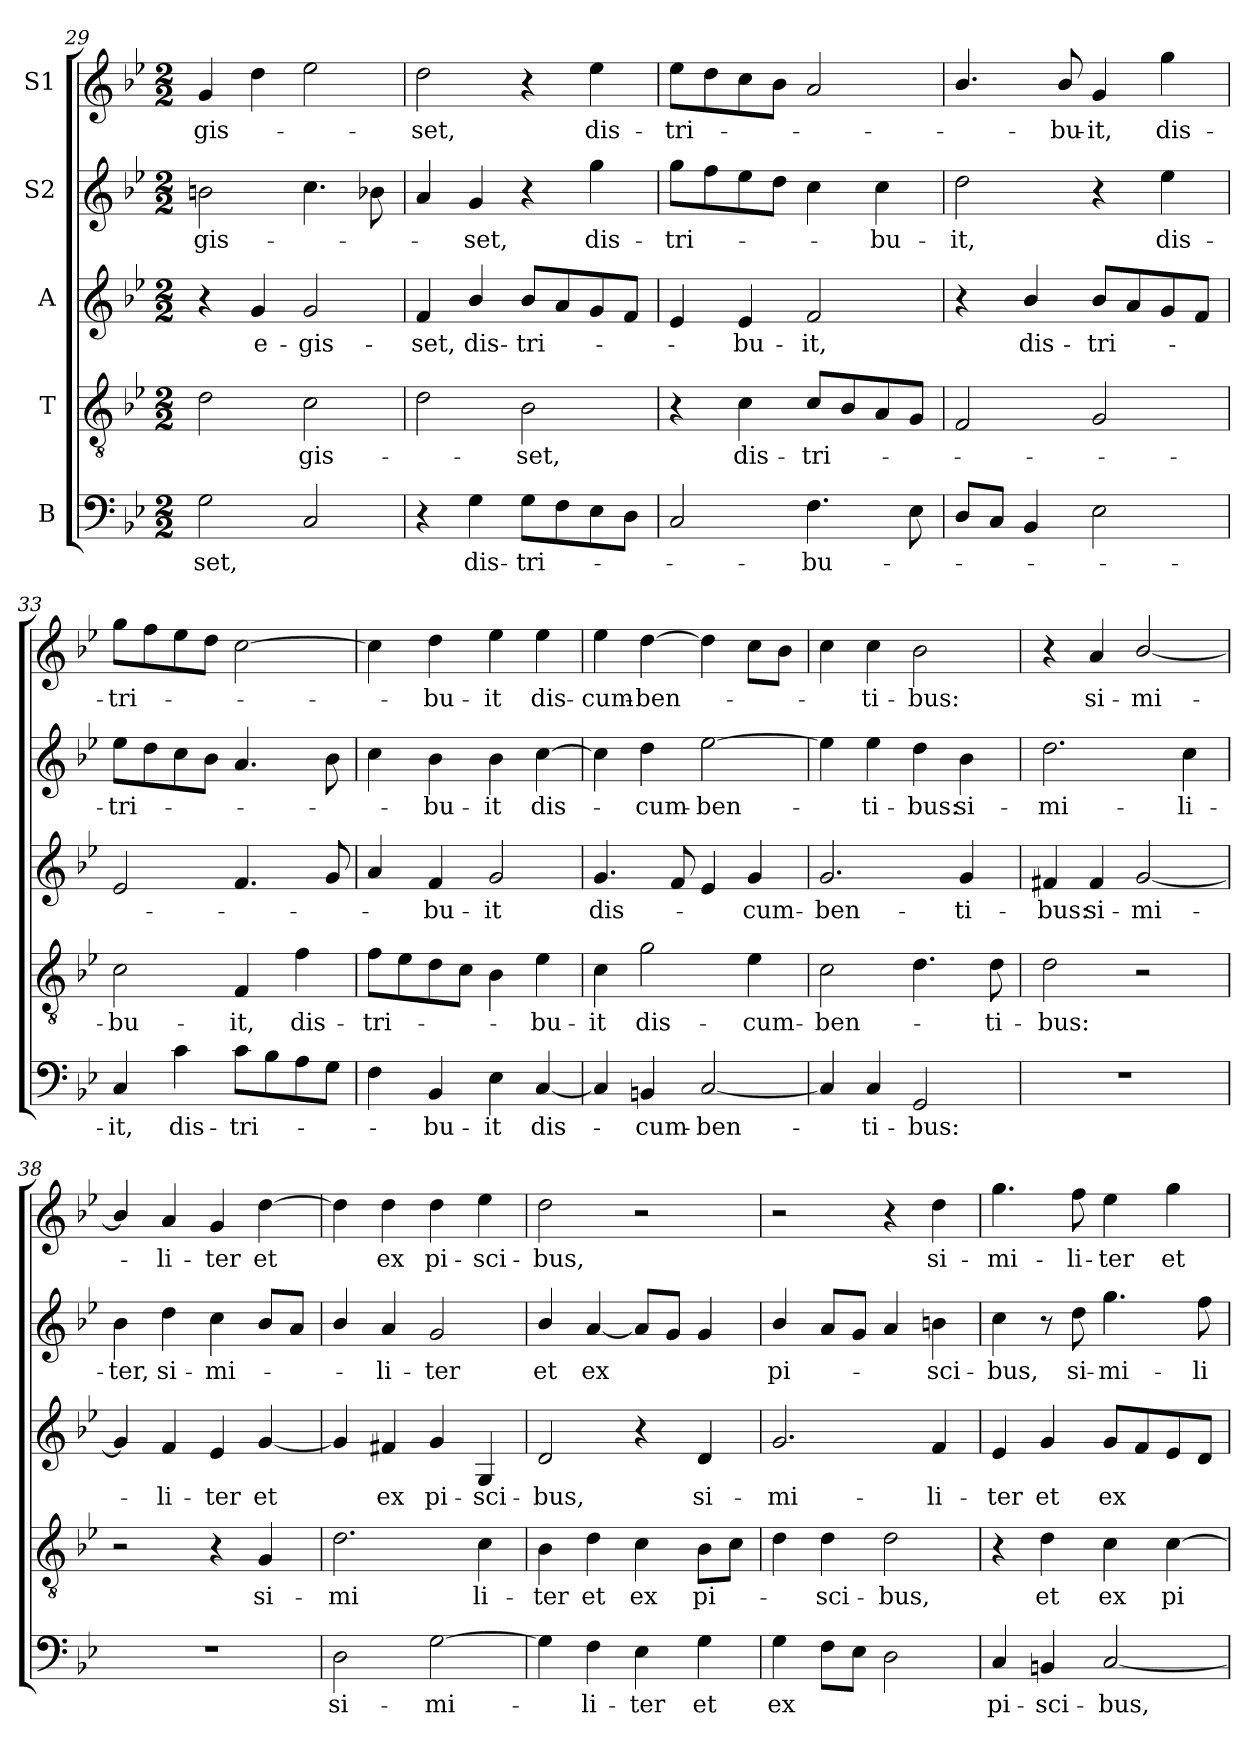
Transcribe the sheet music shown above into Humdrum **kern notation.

**kern	**text	**kern	**text	**kern	**text	**kern	**text	**kern	**text
*part5	*part5	*part4	*part4	*part3	*part3	*part2	*part2	*part1	*part1
*staff5	*staff5	*staff4	*staff4	*staff3	*staff3	*staff2	*staff2	*staff1	*staff1
*I"B	*	*I"T	*	*I"A	*	*I"S2	*	*I"S1	*
*clefF4	*	*clefGv2	*	*clefG2	*	*clefG2	*	*clefG2	*
*k[b-e-]	*	*k[b-e-]	*	*k[b-e-]	*	*k[b-e-]	*	*k[b-e-]	*
*B-:	*	*B-:	*	*B-:	*	*B-:	*	*B-:	*
*M2/2	*	*M2/2	*	*M2/2	*	*M2/2	*	*M2/2	*
=29	=29	=29	=29	=29	=29	=29	=29	=29	=29
!	!LO:LY:b	!	!	!	!	!	!LO:LY:b	!	!LO:LY:b
2G\	-set,	2d\	.	4r	.	2bn\	-gis-	4g/	-gis-
!	!	!	!	!	!LO:LY:b	!	!	!	!
.	.	.	.	4g/	e-	.	.	4dd\	.
!	!	!	!LO:LY:b	!	!LO:LY:b	!	!	!	!
2C/	.	2c\	-gis-	2g/	-gis-	4.cc\	.	2ee-\	.
.	.	.	.	.	.	8b-\	.	.	.
=30	=30	=30	=30	=30	=30	=30	=30	=30	=30
!	!	!	!	!	!LO:LY:b	!	!	!	!LO:LY:b
4r	.	2d\	.	4f/	-set,	4a/	.	2dd\	-set,
!	!LO:LY:b	!	!	!	!LO:LY:b	!	!LO:LY:b	!	!
4G\	dis-	.	.	4b-/	dis-	4g/	-set,	.	.
!	!LO:LY:b	!	!LO:LY:b	!	!LO:LY:b	!	!	!	!
8G\L	-tri-	2B-\	-set,	8b-/L	-tri-	4r	.	4r	.
8F\	.	.	.	8a/	.	.	.	.	.
!	!	!	!	!	!	!	!LO:LY:b	!	!LO:LY:b
8E-\	.	.	.	8g/	.	4gg\	dis-	4ee-\	dis-
8D\J	.	.	.	8f/J	.	.	.	.	.
=31	=31	=31	=31	=31	=31	=31	=31	=31	=31
!	!	!	!	!	!	!	!LO:LY:b	!	!LO:LY:b
2C/	.	4r	.	4e-/	.	8gg\L	-tri-	8ee-\L	-tri-
.	.	.	.	.	.	8ff\	.	8dd\	.
!	!	!	!LO:LY:b	!	!LO:LY:b	!	!	!	!
.	.	4c\	dis-	4e-/	-bu-	8ee-\	.	8cc\	.
.	.	.	.	.	.	8dd\J	.	8b-\J	.
!	!LO:LY:b	!	!LO:LY:b	!	!LO:LY:b	!	!	!	!
4.F\	-bu-	8c/L	-tri-	2f/	-it,	4cc\	.	2a/	.
.	.	8B-/	.	.	.	.	.	.	.
!	!	!	!	!	!	!	!LO:LY:b	!	!
.	.	8A/	.	.	.	4cc\	-bu-	.	.
8E-\	.	8G/J	.	.	.	.	.	.	.
=32	=32	=32	=32	=32	=32	=32	=32	=32	=32
!	!	!	!	!	!	!	!LO:LY:b	!	!
8D/L	.	2F/	.	4r	.	2dd\	-it,	4.b-/	.
8C/J	.	.	.	.	.	.	.	.	.
!	!	!	!	!	!LO:LY:b	!	!	!	!
4BB-/	.	.	.	4b-/	dis-	.	.	.	.
!	!	!	!	!	!	!	!	!	!LO:LY:b
.	.	.	.	.	.	.	.	8b-/	-bu-
!	!	!	!	!	!LO:LY:b	!	!	!	!LO:LY:b
2E-\	.	2G/	.	8b-/L	-tri-	4r	.	4g/	-it,
.	.	.	.	8a/	.	.	.	.	.
!	!	!	!	!	!	!	!LO:LY:b	!	!LO:LY:b
.	.	.	.	8g/	.	4ee-\	dis-	4gg\	dis-
.	.	.	.	8f/J	.	.	.	.	.
=33	=33	=33	=33	=33	=33	=33	=33	=33	=33
!	!LO:LY:b	!	!LO:LY:b	!	!	!	!LO:LY:b	!	!LO:LY:b
4C/	-it,	2c\	-bu-	2e-/	.	8ee-\L	-tri-	8gg\L	-tri-
.	.	.	.	.	.	8dd\	.	8ff\	.
!	!LO:LY:b	!	!	!	!	!	!	!	!
4c\	dis-	.	.	.	.	8cc\	.	8ee-\	.
.	.	.	.	.	.	8b-\J	.	8dd\J	.
!	!LO:LY:b	!	!LO:LY:b	!	!	!	!	!	!
8c\L	-tri-	4F/	-it,	4.f/	.	4.a/	.	[2cc\	.
8B-\	.	.	.	.	.	.	.	.	.
!	!	!	!LO:LY:b	!	!	!	!	!	!
8A\	.	4f\	dis-	.	.	.	.	.	.
8G\J	.	.	.	8g/	.	8b-\	.	.	.
=34	=34	=34	=34	=34	=34	=34	=34	=34	=34
!	!	!	!LO:LY:b	!	!	!	!	!	!
4F\	.	8f\L	-tri-	4a/	.	4cc\	.	4cc\]	.
.	.	8e-\	.	.	.	.	.	.	.
!	!LO:LY:b	!	!	!	!LO:LY:b	!	!LO:LY:b	!	!LO:LY:b
4BB-/	-bu-	8d\	.	4f/	-bu-	4b-\	-bu-	4dd\	-bu-
.	.	8c\J	.	.	.	.	.	.	.
!	!LO:LY:b	!	!	!	!LO:LY:b	!	!LO:LY:b	!	!LO:LY:b
4E-\	-it	4B-\	.	2g/	-it	4b-\	-it	4ee-\	-it
!	!LO:LY:b	!	!LO:LY:b	!	!	!	!LO:LY:b	!	!LO:LY:b
[4C/	dis-	4e-\	-bu-	.	.	[4cc\	dis-	4ee-\	dis-
=35	=35	=35	=35	=35	=35	=35	=35	=35	=35
!	!	!	!LO:LY:b	!	!LO:LY:b	!	!	!	!LO:LY:b
4C/]	.	4c\	-it	4.g/	dis-	4cc\]	.	4ee-\	-cum-
!	!LO:LY:b	!	!LO:LY:b	!	!	!	!LO:LY:b	!	!LO:LY:b
4BBn/	-cum-	2g\	dis-	.	.	4dd\	-cum-	[4dd\	-ben-
.	.	.	.	8f/	.	.	.	.	.
!	!LO:LY:b	!	!	!	!	!	!LO:LY:b	!	!
[2C/	-ben-	.	.	4e-/	.	[2ee-\	-ben-	4dd\]	.
!	!	!	!LO:LY:b	!	!LO:LY:b	!	!	!	!
.	.	4e-\	-cum-	4g/	-cum-	.	.	8cc\L	.
.	.	.	.	.	.	.	.	8b-\J	.
=36	=36	=36	=36	=36	=36	=36	=36	=36	=36
!	!	!	!LO:LY:b	!	!LO:LY:b	!	!	!	!
4C/]	.	2c\	-ben-	2.g/	-ben-	4ee-\]	.	4cc\	.
!	!LO:LY:b	!	!	!	!	!	!LO:LY:b	!	!LO:LY:b
4C/	-ti-	.	.	.	.	4ee-\	-ti-	4cc\	-ti-
!	!LO:LY:b	!	!	!	!	!	!LO:LY:b	!	!LO:LY:b
2GG/	-bus:	4.d\	.	.	.	4dd\	-bus:	2b-\	-bus:
!	!	!	!	!	!LO:LY:b	!	!LO:LY:b	!	!
.	.	.	.	4g/	-ti-	4b-\	si-	.	.
!	!	!	!LO:LY:b	!	!	!	!	!	!
.	.	8d\	-ti-	.	.	.	.	.	.
=37	=37	=37	=37	=37	=37	=37	=37	=37	=37
!	!	!	!LO:LY:b	!	!LO:LY:b	!	!LO:LY:b	!	!
1r	.	2d\	-bus:	4f#X/	-bus:	2.dd\	-mi-	4r	.
!	!	!	!	!	!LO:LY:b	!	!	!	!LO:LY:b
.	.	.	.	4f#/	si-	.	.	4a/	si-
!	!	!	!	!	!LO:LY:b	!	!	!	!LO:LY:b
.	.	2r	.	[2g/	-mi-	.	.	[2b-/	-mi-
!	!	!	!	!	!	!	!LO:LY:b	!	!
.	.	.	.	.	.	4cc\	-li-	.	.
=38	=38	=38	=38	=38	=38	=38	=38	=38	=38
!	!	!	!	!	!	!	!LO:LY:b	!	!
1r	.	2r	.	4g/]	.	4b-\	-ter,	4b-/]	.
!	!	!	!	!	!LO:LY:b	!	!LO:LY:b	!	!LO:LY:b
.	.	.	.	4f/	-li-	4dd\	si-	4a/	-li-
!	!	!	!	!	!LO:LY:b	!	!LO:LY:b	!	!LO:LY:b
.	.	4r	.	4e-/	-ter	4cc\	-mi-	4g/	-ter
!	!	!	!LO:LY:b	!	!LO:LY:b	!	!	!	!LO:LY:b
.	.	4G/	si-	[4g/	et	8b-/L	.	[4dd\	et
.	.	.	.	.	.	8a/J	.	.	.
=39	=39	=39	=39	=39	=39	=39	=39	=39	=39
!	!LO:LY:b	!	!LO:LY:b	!	!	!	!	!	!
2D\	si-	2.d\	-mi	4g/]	.	4b-/	.	4dd\]	.
!	!	!	!	!	!LO:LY:b	!	!LO:LY:b	!	!LO:LY:b
.	.	.	.	4f#X/	ex	4a/	-li-	4dd\	ex
!	!LO:LY:b	!	!	!	!LO:LY:b	!	!LO:LY:b	!	!LO:LY:b
[2G\	-mi-	.	.	4g/	pi-	2g/	-ter	4dd\	pi-
!	!	!	!LO:LY:b	!	!LO:LY:b	!	!	!	!LO:LY:b
.	.	4c\	li-	4G/	-sci-	.	.	4ee-\	-sci-
=40	=40	=40	=40	=40	=40	=40	=40	=40	=40
!	!	!	!LO:LY:b	!	!LO:LY:b	!	!LO:LY:b	!	!LO:LY:b
4G\]	.	4B-\	-ter	2d/	-bus,	4b-/	et	2dd\	-bus,
!	!LO:LY:b	!	!LO:LY:b	!	!	!	!LO:LY:b	!	!
4F\	-li-	4d\	et	.	.	[4a/	ex	.	.
!	!LO:LY:b	!	!LO:LY:b	!	!	!	!	!	!
4E-\	-ter	4c\	ex	4r	.	8a/L]	.	2r	.
.	.	.	.	.	.	8g/J	.	.	.
!	!LO:LY:b	!	!LO:LY:b	!	!LO:LY:b	!	!	!	!
4G\	et	8B-\L	pi-	4d/	si-	4g/	.	.	.
.	.	8c\J	.	.	.	.	.	.	.
=41	=41	=41	=41	=41	=41	=41	=41	=41	=41
!	!LO:LY:b	!	!	!	!LO:LY:b	!	!LO:LY:b	!	!
4G\	ex	4d\	.	2.g/	-mi-	4b-/	pi-	2r	.
!	!	!	!LO:LY:b	!	!	!	!	!	!
8F\L	.	4d\	-sci-	.	.	8a/L	.	.	.
8E-\J	.	.	.	.	.	8g/J	.	.	.
!	!	!	!LO:LY:b	!	!	!	!	!	!
2D\	.	2d\	-bus,	.	.	4a/	.	4r	.
!	!	!	!	!	!LO:LY:b	!	!LO:LY:b	!	!LO:LY:b
.	.	.	.	4f/	-li-	4bn\	-sci-	4dd\	si-
=42	=42	=42	=42	=42	=42	=42	=42	=42	=42
!	!LO:LY:b	!	!	!	!LO:LY:b	!	!LO:LY:b	!	!LO:LY:b
4C/	pi-	4r	.	4e-/	-ter	4cc\	-bus,	4.gg\	-mi-
!	!LO:LY:b	!	!LO:LY:b	!	!LO:LY:b	!	!	!	!
4BBn/	-sci-	4d\	et	4g/	et	8r	.	.	.
!	!	!	!	!	!	!	!LO:LY:b	!	!LO:LY:b
.	.	.	.	.	.	8dd\	si-	8ff\	-li-
!	!LO:LY:b	!	!LO:LY:b	!	!LO:LY:b	!	!LO:LY:b	!	!LO:LY:b
[2C/	-bus,	4c\	ex	8g/L	ex	4.gg\	-mi-	4ee-\	-ter
.	.	.	.	8f/	.	.	.	.	.
!	!	!	!LO:LY:b	!	!	!	!	!	!LO:LY:b
.	.	[4c\	pi-	8e-/	.	.	.	4gg\	et
!	!	!	!	!	!	!	!LO:LY:b	!	!
.	.	.	.	8d/J	.	8ff\	-li-	.	.
=	=	=	=	=	=	=	=	=	=
*-	*-	*-	*-	*-	*-	*-	*-	*-	*-
